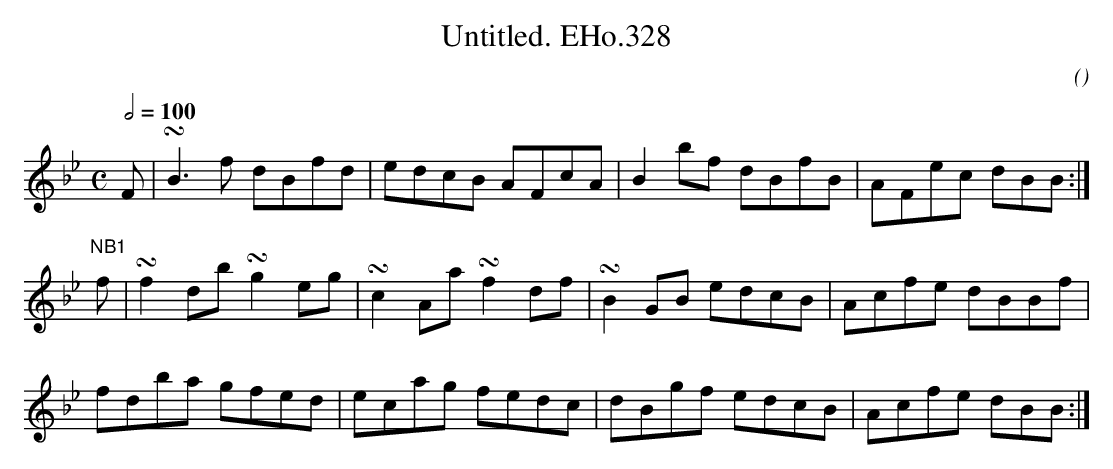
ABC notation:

X:1
T:Untitled. EHo.328
M:C
L:1/8
Q:1/2=100
C:
O:
K:Bb
F | !turn!B3f dBfd | edcB AFcA | B2bf dBfB | AFec dBB :|
"NB1"f | !turn!f2db !turn!g2eg | !turn!c2Aa !turn!f2df | !turn!B2GB edcB | Acfe dBBf |
fdba gfed | ecag fedc | dBgf edcB | Acfe dBB :|
